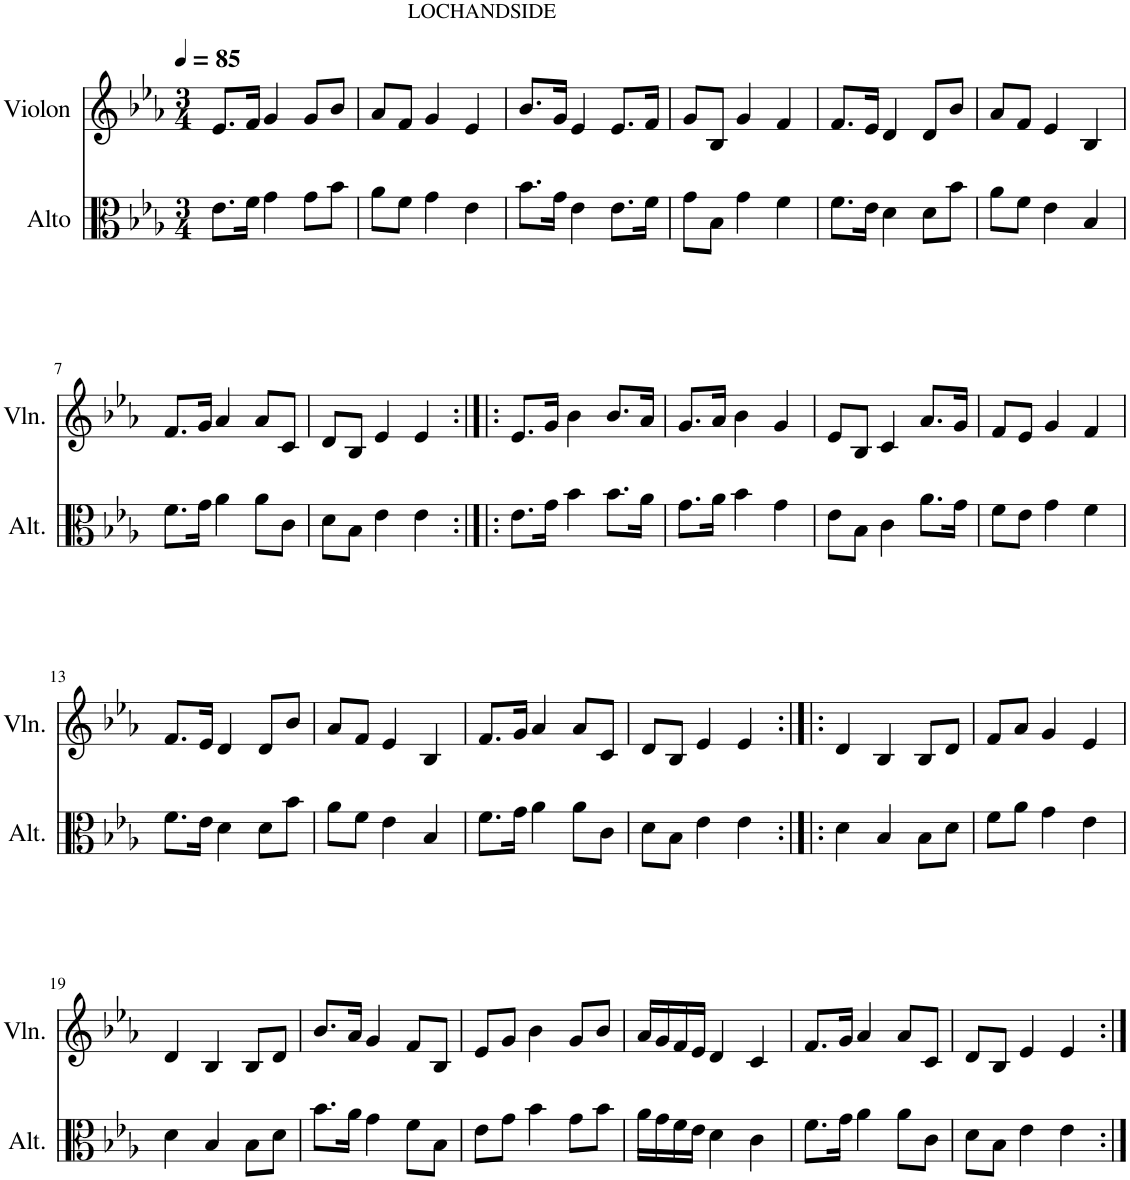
**kern	**kern
*part2	*part1
*staff2	*staff1
*I"Alto	*I"Violon
*I'Alt.	*I'Vln.
*clefC3	*clefG2
*k[b-e-a-]	*k[b-e-a-]
*M3/4	*M3/4
*MM85	*MM85
=1	=1
8.e-\L	8.e-/L
16f\Jk	16f/Jk
4g\	4g/
8g\L	8g/L
8b-\J	8b-/J
=2	=2
!	!LO:TX:a:t=LOCHANDSIDE
8a-\L	8a-/L
8f\J	8f/J
4g\	4g/
4e-\	4e-/
=3	=3
8.b-\L	8.b-/L
16g\Jk	16g/Jk
4e-\	4e-/
8.e-\L	8.e-/L
16f\Jk	16f/Jk
=4	=4
8g\L	8g/L
8B-\J	8B-/J
4g\	4g/
4f\	4f/
=5	=5
8.f\L	8.f/L
16e-\Jk	16e-/Jk
4d\	4d/
8d\L	8d/L
8b-\J	8b-/J
=6	=6
8a-\L	8a-/L
8f\J	8f/J
4e-\	4e-/
4B-/	4B-/
!!LO:LB:g=z
=7	=7
8.f\L	8.f/L
16g\Jk	16g/Jk
4a-\	4a-/
8a-\L	8a-/L
8c\J	8c/J
=8	=8
8d\L	8d/L
8B-\J	8B-/J
4e-\	4e-/
4e-\	4e-/
=9:|!|:	=9:|!|:
8.e-\L	8.e-/L
16g\Jk	16g/Jk
4b-\	4b-\
8.b-\L	8.b-/L
16a-\Jk	16a-/Jk
=10	=10
8.g\L	8.g/L
16a-\Jk	16a-/Jk
4b-\	4b-\
4g\	4g/
=11	=11
8e-\L	8e-/L
8B-\J	8B-/J
4c\	4c/
8.a-\L	8.a-/L
16g\Jk	16g/Jk
=12	=12
8f\L	8f/L
8e-\J	8e-/J
4g\	4g/
4f\	4f/
!!LO:LB:g=z
=13	=13
8.f\L	8.f/L
16e-\Jk	16e-/Jk
4d\	4d/
8d\L	8d/L
8b-\J	8b-/J
=14	=14
8a-\L	8a-/L
8f\J	8f/J
4e-\	4e-/
4B-/	4B-/
=15	=15
8.f\L	8.f/L
16g\Jk	16g/Jk
4a-\	4a-/
8a-\L	8a-/L
8c\J	8c/J
=16	=16
8d\L	8d/L
8B-\J	8B-/J
4e-\	4e-/
4e-\	4e-/
=17:|!|:	=17:|!|:
4d\	4d/
4B-/	4B-/
8B-\L	8B-/L
8d\J	8d/J
=18	=18
8f\L	8f/L
8a-\J	8a-/J
4g\	4g/
4e-\	4e-/
!!LO:LB:g=z
=19	=19
4d\	4d/
4B-/	4B-/
8B-\L	8B-/L
8d\J	8d/J
=20	=20
8.b-\L	8.b-/L
16a-\Jk	16a-/Jk
4g\	4g/
8f\L	8f/L
8B-\J	8B-/J
=21	=21
8e-\L	8e-/L
8g\J	8g/J
4b-\	4b-\
8g\L	8g/L
8b-\J	8b-/J
=22	=22
16a-\LL	16a-/LL
16g\	16g/
16f\	16f/
16e-\JJ	16e-/JJ
4d\	4d/
4c\	4c/
=23	=23
8.f\L	8.f/L
16g\Jk	16g/Jk
4a-\	4a-/
8a-\L	8a-/L
8c\J	8c/J
=24	=24
8d\L	8d/L
8B-\J	8B-/J
4e-\	4e-/
4e-\	4e-/
=:|!	=:|!
*-	*-
